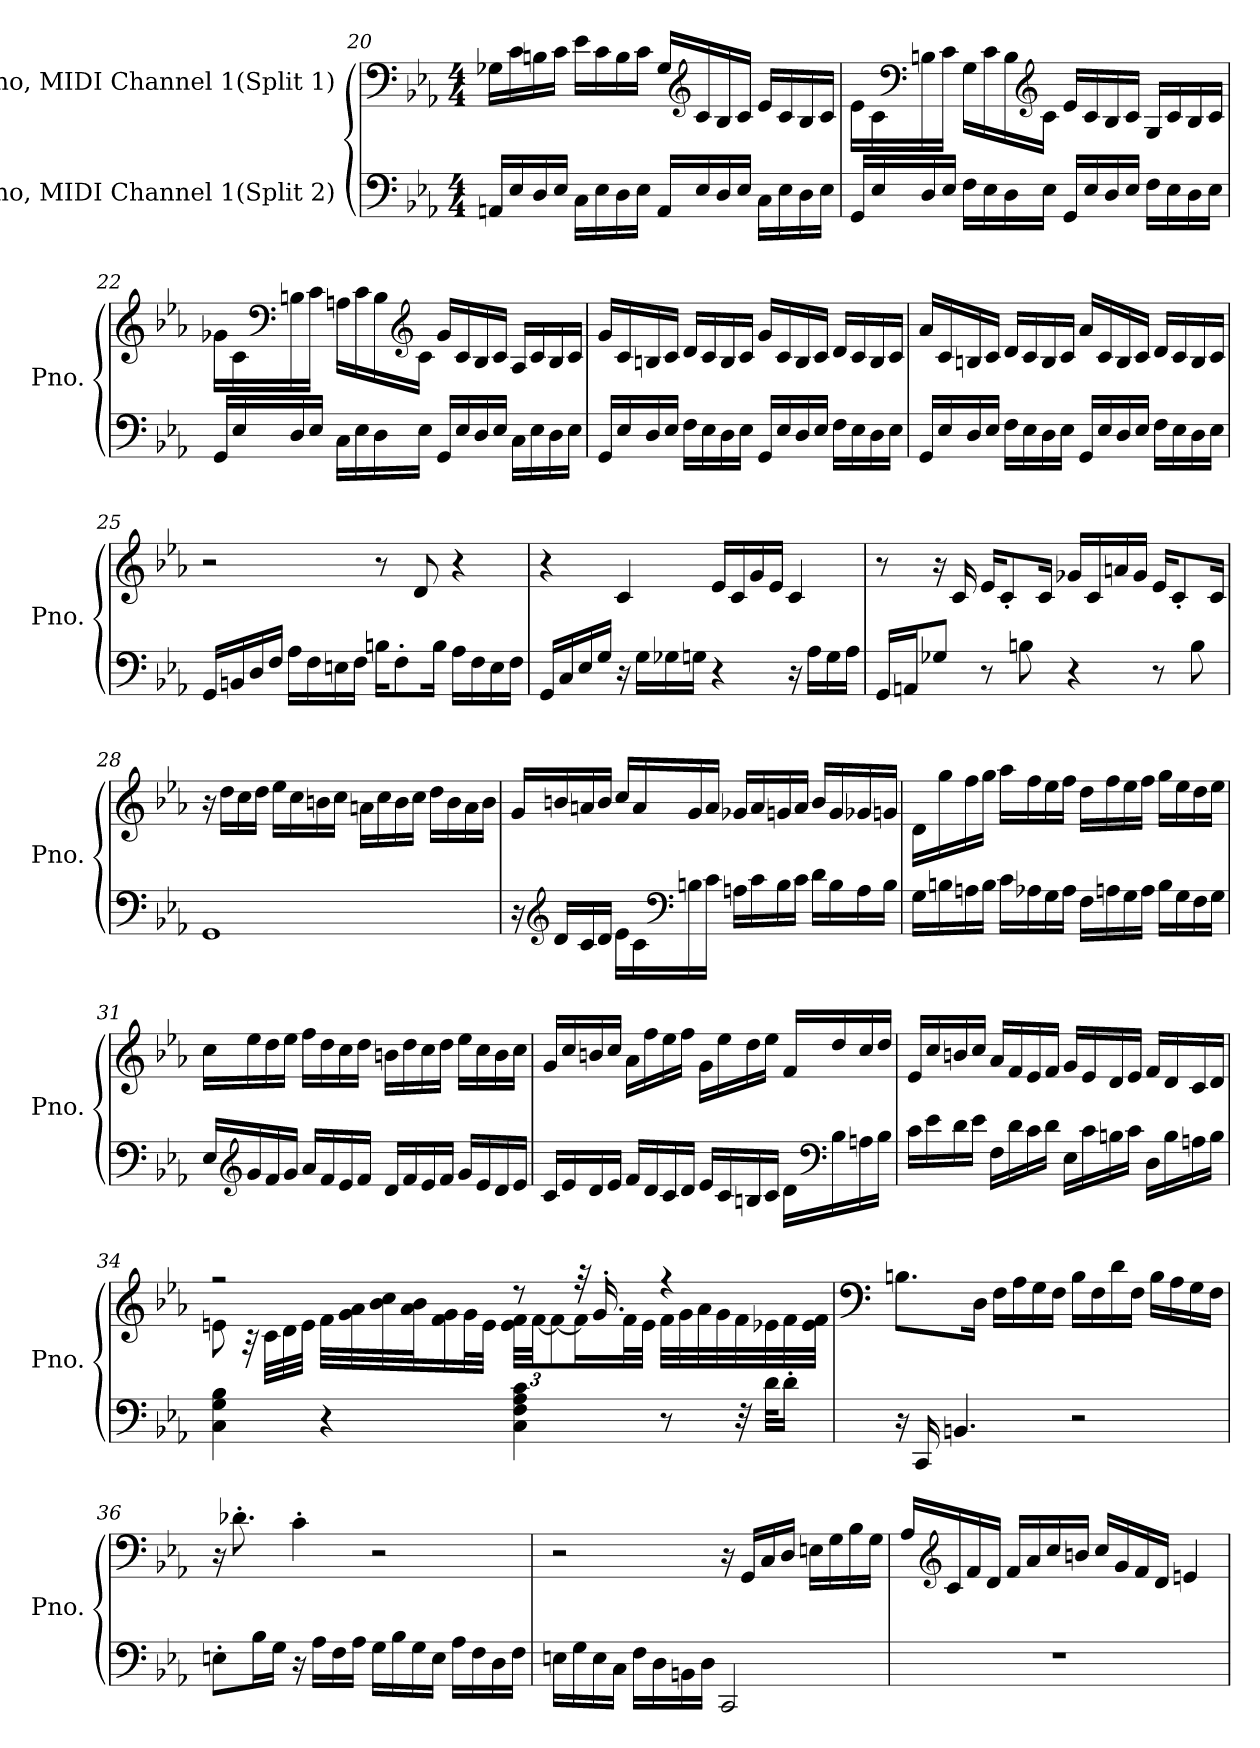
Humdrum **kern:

**kern	**kern
*part2	*part1
*staff2	*staff1
*I"Piano, MIDI Channel 1(Split 2)	*I"Piano, MIDI Channel 1(Split 1)
*I'Pno.	*I'Pno.
!!LO:LB:g=z
*clefF4	*clefF4
*k[b-e-a-]	*k[b-e-a-]
*M4/4	*M4/4
=20	=20
16AAn/LL	16G-X\LL
16E-/	16c\
16D/	16Bn\
16E-/JJ	16c\JJ
16C\LL	16e-\LL
16E-\	16c\
16D\	16B\
16E-\JJ	16c\JJ
16AA/LL	16G-/LL
*	*clefG2
16E-/	16c/
16D/	16B/
16E-/JJ	16c/JJ
16C\LL	16e-/LL
16E-\	16c/
16D\	16B/
16E-\JJ	16c/JJ
=21	=21
16GG/LL	16e-\LL
16E-/	16c\
*	*clefF4
16D/	16Bn\
16E-/JJ	16c\JJ
16F\LL	16G\LL
16E-\	16c\
16D\	16B\
*	*clefG2
16E-\JJ	16c\JJ
16GG/LL	16e-/LL
16E-/	16c/
16D/	16B/
16E-/JJ	16c/JJ
16F\LL	16G/LL
16E-\	16c/
16D\	16B/
16E-\JJ	16c/JJ
!!LO:LB:g=z
=22	=22
16GG/LL	16g-X\LL
16E-/	16c\
*	*clefF4
16D/	16Bn\
16E-/JJ	16c\JJ
16C\LL	16An\LL
16E-\	16c\
16D\	16B\
*	*clefG2
16E-\JJ	16c\JJ
16GG/LL	16g-/LL
16E-/	16c/
16D/	16B/
16E-/JJ	16c/JJ
16C\LL	16A/LL
16E-\	16c/
16D\	16B/
16E-\JJ	16c/JJ
=23	=23
16GG/LL	16g/LL
16E-/	16c/
16D/	16Bn/
16E-/JJ	16c/JJ
16F\LL	16d/LL
16E-\	16c/
16D\	16B/
16E-\JJ	16c/JJ
16GG/LL	16g/LL
16E-/	16c/
16D/	16B/
16E-/JJ	16c/JJ
16F\LL	16d/LL
16E-\	16c/
16D\	16B/
16E-\JJ	16c/JJ
!!LO:PB:g=z
=24	=24
16GG/LL	16a-/LL
16E-/	16c/
16D/	16Bn/
16E-/JJ	16c/JJ
16F\LL	16d/LL
16E-\	16c/
16D\	16B/
16E-\JJ	16c/JJ
16GG/LL	16a-/LL
16E-/	16c/
16D/	16B/
16E-/JJ	16c/JJ
16F\LL	16d/LL
16E-\	16c/
16D\	16B/
16E-\JJ	16c/JJ
=25	=25
16GG/LL	2r
16BBn/	.
16D/	.
16F/JJ	.
16A-\LL	.
16F\	.
16En\	.
16F\JJ	.
16Bn\KL	8r
8F'\	.
.	8d/
16B\Jk	.
16A-\LL	4r
16F\	.
16E\	.
16F\JJ	.
!!LO:LB:g=z
=26	=26
16GG/LL	4r
16C/	.
16E-/	.
16G/JJ	.
16r	4c/
16G\LL	.
16G-X\	.
16Gn\JJ	.
4r	16e-/LL
.	16c/
.	16g/
.	16e-/JJ
16r	4c/
16A-\LL	.
16G\	.
16A-\JJ	.
=27	=27
16GG/LL	8r
16AAn/J	.
8G-X/J	16r
.	16c/
8r	16e-/KL
.	8c'/
8Bn\	.
.	16c/Jk
4r	16g-X/LL
.	16c/
.	16an/
.	16g-/JJ
8r	16e-/KL
.	8c'/
8B\	.
.	16c/Jk
!!LO:LB:g=z
=28	=28
1GG	16r
.	16dd\LL
.	16cc\
.	16dd\JJ
.	16ee-\LL
.	16cc\
.	16bn\
.	16cc\JJ
.	16an\LL
.	16cc\
.	16b\
.	16cc\JJ
.	16dd\LL
.	16b\
.	16a\
.	16b\JJ
=29	=29
16r	16g/LL
*clefG2	*
16d/LL	16bn/
16c/	16an/
16d/JJ	16b/JJ
16e-\LL	16cc/LL
16c\	16a/
*clefF4	*
16Bn\	16g/
16c\JJ	16a/JJ
16An\LL	16g-X/LL
16c\	16a/
16B\	16gn/
16c\JJ	16a/JJ
16d\LL	16b/LL
16B\	16g/
16A\	16g-X/
16B\JJ	16gn/JJ
!!LO:LB:g=z
=30	=30
16G\LL	16d\LL
16Bn\	16gg\
16An\	16ff\
16B\JJ	16gg\JJ
16c\LL	16aa-\LL
16A-X\	16ff\
16G\	16ee-\
16A-\JJ	16ff\JJ
16F\LL	16dd\LL
16An\	16ff\
16G\	16ee-\
16A\JJ	16ff\JJ
16B\LL	16gg\LL
16G\	16ee-\
16F\	16dd\
16G\JJ	16ee-\JJ
=31	=31
16E-/LL	16cc\LL
*clefG2	*
16g/	16ee-\
16f/	16dd\
16g/JJ	16ee-\JJ
16a-/LL	16ff\LL
16f/	16dd\
16e-/	16cc\
16f/JJ	16dd\JJ
16d/LL	16bn\LL
16f/	16dd\
16e-/	16cc\
16f/JJ	16dd\JJ
16g/LL	16ee-\LL
16e-/	16cc\
16d/	16b\
16e-/JJ	16cc\JJ
!!LO:LB:g=z
=32	=32
16c/LL	16g/LL
16e-/	16cc/
16d/	16bn/
16e-/JJ	16cc/JJ
16f/LL	16a-\LL
16d/	16ff\
16c/	16ee-\
16d/JJ	16ff\JJ
16e-/LL	16g\LL
16c/	16ee-\
16Bn/	16dd\
16c/JJ	16ee-\JJ
16d\LL	16f/LL
*clefF4	*
16B\	16dd/
16An\	16cc/
16B\JJ	16dd/JJ
=33	=33
16c\LL	16e-/LL
16e-\	16cc/
16d\	16bn/
16e-\JJ	16cc/JJ
16F\LL	16a-/LL
16d\	16f/
16c\	16e-/
16d\JJ	16f/JJ
16E-\LL	16g/LL
16c\	16e-/
16Bn\	16d/
16c\JJ	16e-/JJ
16D\LL	16f/LL
16B\	16d/
16An\	16c/
16B\JJ	16d/JJ
!!LO:LB:g=z
=34	=34
*	*^
4C\ 4G\ 4B-\	2r	8en\
.	.	32r
.	.	32c\LLL
.	.	32d\
.	.	32e\JJJ
4r	.	32f\LLL
.	.	32g\ 32a-\
.	.	32b-\ 32cc\
.	.	32a-\ 32b-\J
.	.	16f\ 16g\
.	.	32g\L
.	.	32e\JJJ
*	*	*Xbrackettup
4C\ 4F\ 4A-\ 4c\	8r	48e\ 48f\LLL
.	.	[48f\JJ
.	.	12f\_
.	32r	16f\L]
.	16.g'/	.
.	.	32f\L
.	.	32e\JJJ
8r	4r	32f\LLL
.	.	32g\
.	.	32a-\
.	.	32g\
32r	.	32f\
32d\KLL	.	32e-X\
16d'\JJ	.	32f\
.	.	32e-\ 32f\JJJ
*	*v	*v
!!LO:PB:g=z
=35	=35
*	*clefF4
16r	8.Bn\L
16CC/	.
4.BBn/	.
.	16D\Jk
.	16F\LL
.	16A-\
.	16G\
.	16F\JJ
2r	16B\LL
.	16F\
.	16d\
.	16F\JJ
.	16B\LL
.	16A-\
.	16G\
.	16F\JJ
=36	=36
8En'\L	16r
.	8.d-X'\
16B-\L	.
16G\JJ	.
16r	4c'\
16A-\LL	.
16F\	.
16A-\JJ	.
16G\LL	2r
16B-\	.
16G\	.
16E\JJ	.
16A-\LL	.
16F\	.
16D\	.
16F\JJ	.
!!LO:LB:g=z
=37	=37
16En\LL	2r
16G\	.
16E\	.
16C\JJ	.
16F\LL	.
16D\	.
16BBn\	.
16D\JJ	.
2CC/	16r
.	16GG/LL
.	16C/
.	16D/JJ
.	16En\LL
.	16G\
.	16B-\
.	16G\JJ
=38	=38
1r	16A-/LL
*	*clefG2
.	16c/
.	16f/
.	16d/JJ
.	16f/LL
.	16a-/
.	16cc/
.	16bn/JJ
.	16cc/LL
.	16g/
.	16f/
.	16d/JJ
.	4en/
=	=
*-	*-
